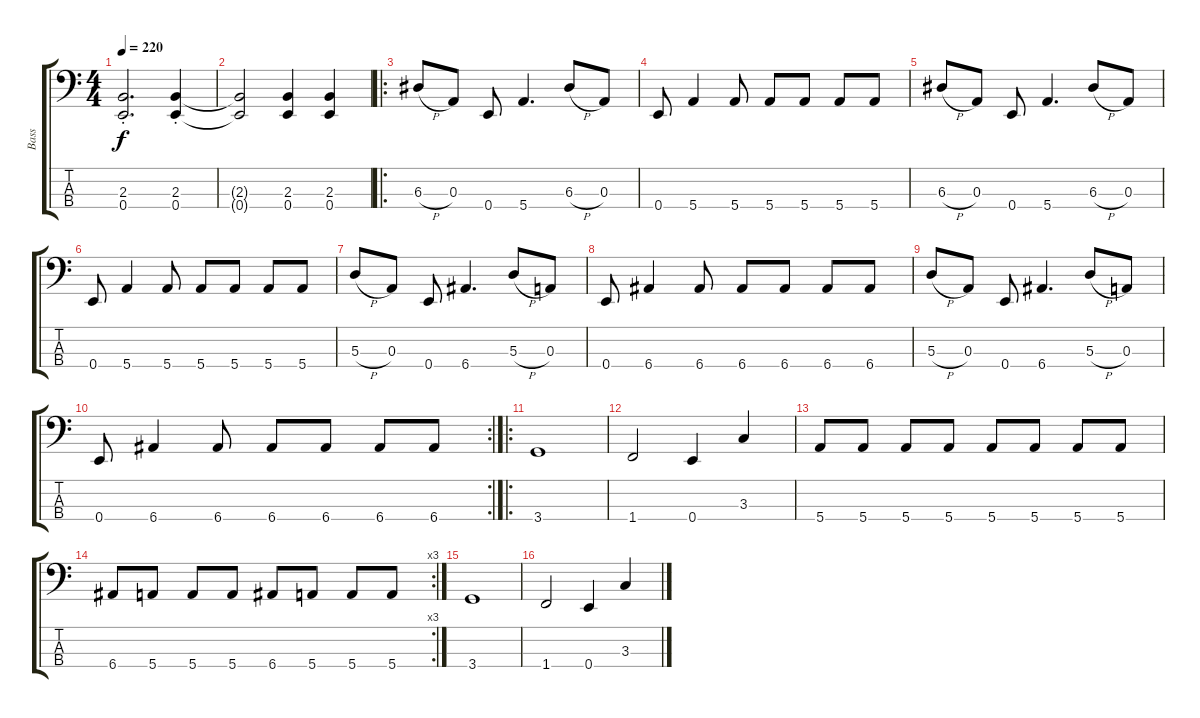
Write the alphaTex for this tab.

\track ("Bass" "Bass") {instrument electricbasspick}
\staff {score tabs}
\tuning (G2 D2 A1 E1) {hide}
\ts (4 4)
\tempo 220
\clef f4
\ks c
(2.3{st} 0.4{st}).2{d dy f} (2.3{st} 0.4{st}).4 |
(2.3{t} 0.4{t}).2 (2.3 0.4).4 (2.3 0.4).4 |
\ro
6.3{h}.8 0.3.8 0.4.8 5.4.4{d} 6.3{h}.8 0.3.8 |
0.4.8 5.4.4 5.4.8 5.4.8 5.4.8 5.4.8 5.4.8 |
6.3{h}.8 0.3.8 0.4.8 5.4.4{d} 6.3{h}.8 0.3.8 |
0.4.8 5.4.4 5.4.8 5.4.8 5.4.8 5.4.8 5.4.8 |
5.3{h}.8 0.3.8 0.4.8 6.4.4{d} 5.3{h}.8 0.3.8 |
0.4.8 6.4.4 6.4.8 6.4.8 6.4.8 6.4.8 6.4.8 |
5.3{h}.8 0.3.8 0.4.8 6.4.4{d} 5.3{h}.8 0.3.8 |
\rc 2
0.4.8 6.4.4 6.4.8 6.4.8 6.4.8 6.4.8 6.4.8 |
\ro
3.4.1 |
1.4.2 0.4.4 3.3.4 |
5.4.8 5.4.8 5.4.8 5.4.8 5.4.8 5.4.8 5.4.8 5.4.8 |
\rc 3
6.4.8 5.4.8 5.4.8 5.4.8 6.4.8 5.4.8 5.4.8 5.4.8 |
3.4.1 |
1.4.2 0.4.4 3.3.4
